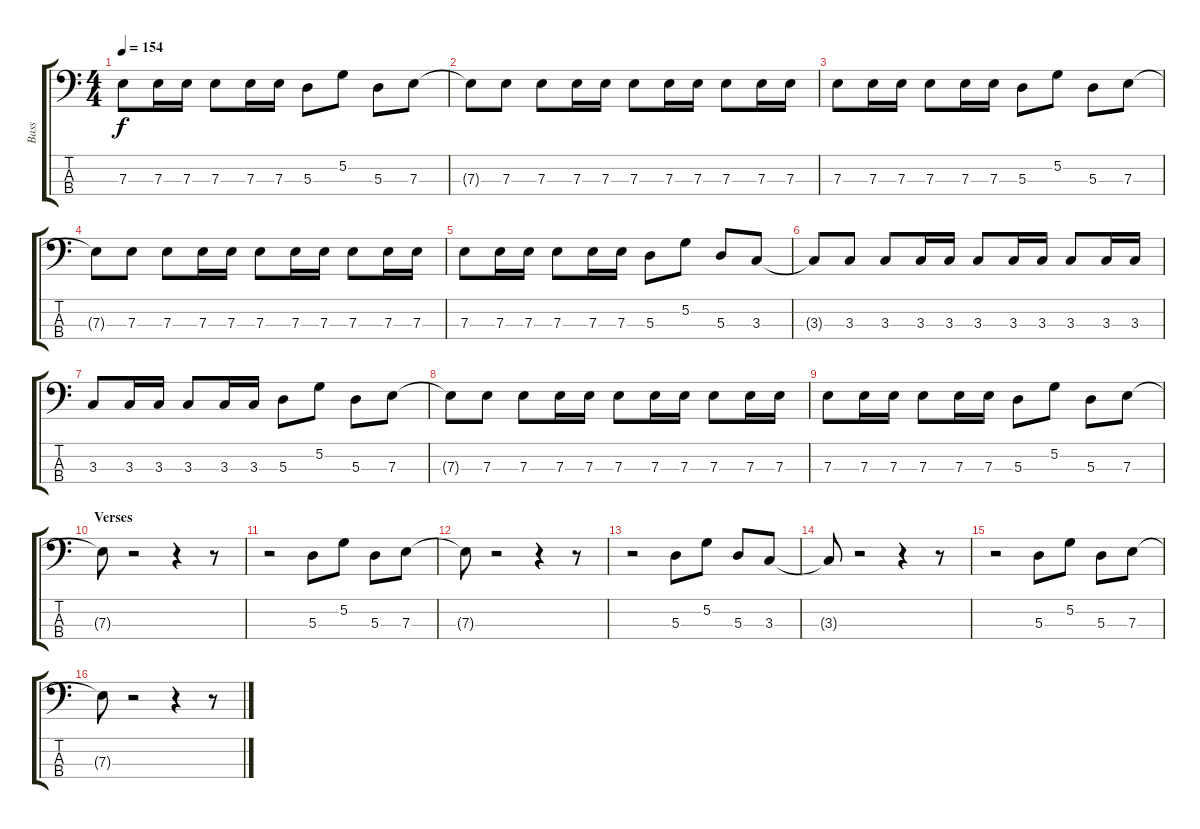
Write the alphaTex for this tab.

\track ("Bass" "Bass") {instrument electricbassfinger}
\staff {score tabs}
\tuning (G2 D2 A1 E1) {hide}
\ts (4 4)
\tempo 154
\clef f4
\ks c
7.3.8{dy f} 7.3.16 7.3.16 7.3.8 7.3.16 7.3.16 5.3.8 5.2.8 5.3.8 7.3.8 |
7.3{t}.8 7.3.8 7.3.8 7.3.16 7.3.16 7.3.8 7.3.16 7.3.16 7.3.8 7.3.16 7.3.16 |
7.3.8 7.3.16 7.3.16 7.3.8 7.3.16 7.3.16 5.3.8 5.2.8 5.3.8 7.3.8 |
7.3{t}.8 7.3.8 7.3.8 7.3.16 7.3.16 7.3.8 7.3.16 7.3.16 7.3.8 7.3.16 7.3.16 |
7.3.8 7.3.16 7.3.16 7.3.8 7.3.16 7.3.16 5.3.8 5.2.8 5.3.8 3.3.8 |
3.3{t}.8 3.3.8 3.3.8 3.3.16 3.3.16 3.3.8 3.3.16 3.3.16 3.3.8 3.3.16 3.3.16 |
3.3.8 3.3.16 3.3.16 3.3.8 3.3.16 3.3.16 5.3.8 5.2.8 5.3.8 7.3.8 |
7.3{t}.8 7.3.8 7.3.8 7.3.16 7.3.16 7.3.8 7.3.16 7.3.16 7.3.8 7.3.16 7.3.16 |
7.3.8 7.3.16 7.3.16 7.3.8 7.3.16 7.3.16 5.3.8 5.2.8 5.3.8 7.3.8 |
\section ("" "Verses")
7.3{t}.8 r.2 r.4 r.8 |
r.2 5.3.8 5.2.8 5.3.8 7.3.8 |
7.3{t}.8 r.2 r.4 r.8 |
r.2 5.3.8 5.2.8 5.3.8 3.3.8 |
3.3{t}.8 r.2 r.4 r.8 |
r.2 5.3.8 5.2.8 5.3.8 7.3.8 |
7.3{t}.8 r.2 r.4 r.8
